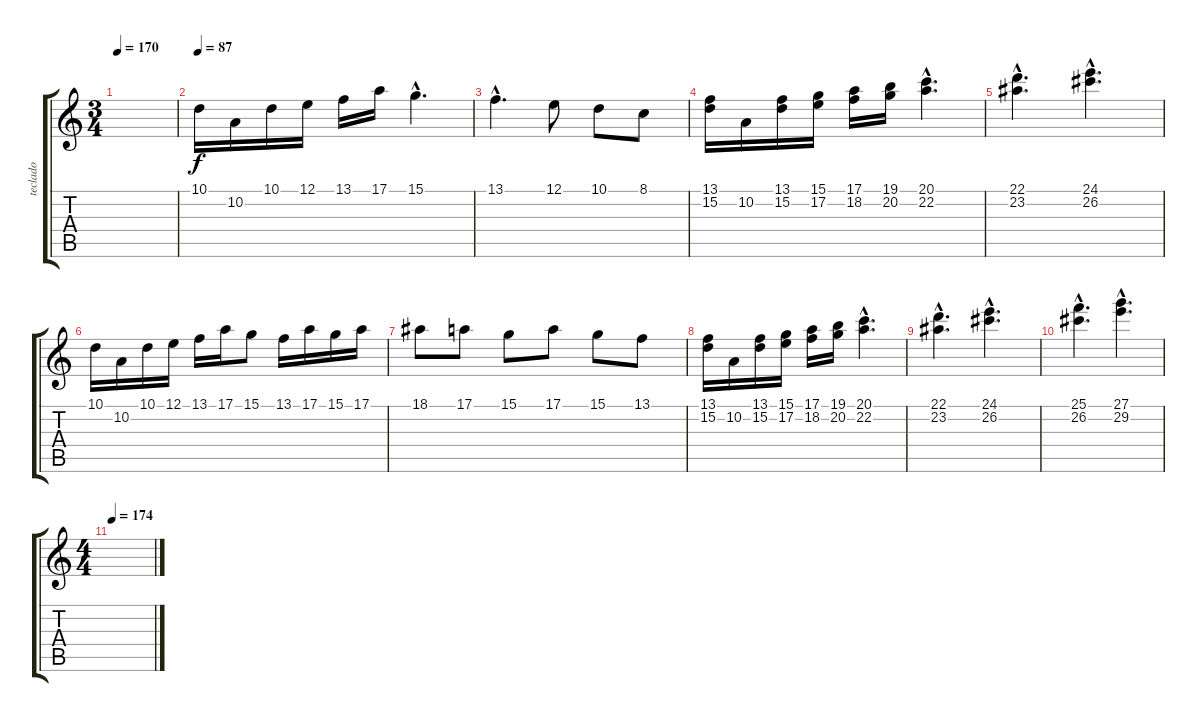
\track ("teclado" "teclado") {instrument synthstrings1}
\staff {score tabs}
\tuning (E4 B3 G3 D3 A2 E2) {hide}
\ts (3 4)
\tempo 170
\clef g2
\ks c
|
\tempo 87
10.1.16 10.2.16 10.1.16 12.1.16 13.1.16 17.1.16 15.1{hac}.4{d} |
13.1{hac}.4{d} 12.1.8 10.1.8 8.1.8 |
(13.1 15.2).16 10.2.16 (13.1 15.2).16 (15.1 17.2).16 (17.1 18.2).16 (19.1 20.2).16 (20.1{hac} 22.2{hac}).4{d} |
(22.1{hac} 23.2{hac}).4{d} (24.1{hac} 26.2{hac}).4{d} |
10.1.16 10.2.16 10.1.16 12.1.16 13.1.16 17.1.16 15.1.8 13.1.16 17.1.16 15.1.16 17.1.16 |
18.1.8 17.1.8 15.1.8 17.1.8 15.1.8 13.1.8 |
(13.1 15.2).16 10.2.16 (13.1 15.2).16 (15.1 17.2).16 (17.1 18.2).16 (19.1 20.2).16 (20.1{hac} 22.2{hac}).4{d} |
(22.1{hac} 23.2{hac}).4{d} (24.1{hac} 26.2{hac}).4{d} |
(25.1{hac} 26.2{hac}).4{d} (27.1{hac} 29.2{hac}).4{d} |
\ts (4 4)
\tempo 174
